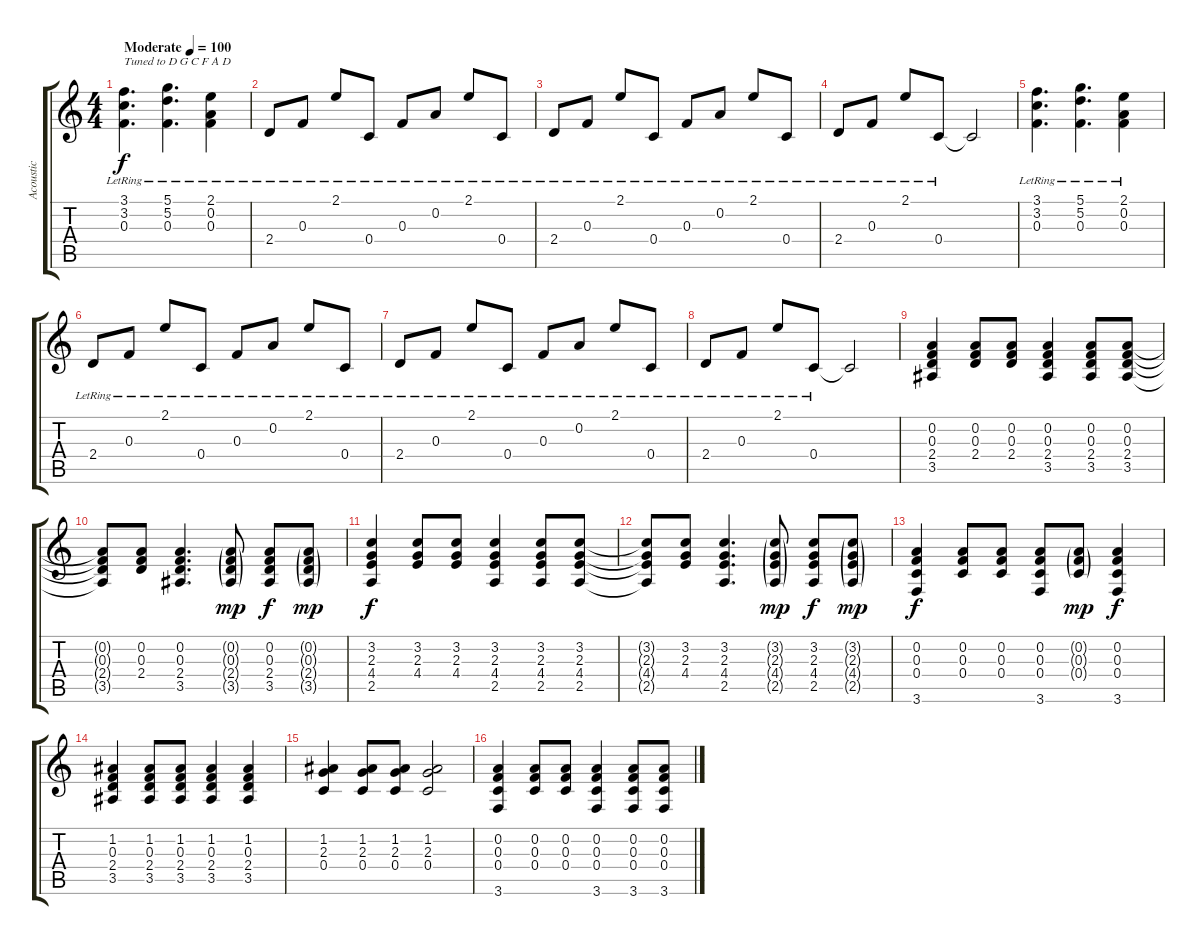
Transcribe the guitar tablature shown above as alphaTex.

\track ("Acoustic" "Acoustic") {instrument acousticguitarsteel}
\staff {score tabs}
\tuning (D4 A3 F3 C3 G2 D2) {hide}
\ts (4 4)
\tempo (100 "Moderate")
\clef g2
\ks c
(3.1{lr} 3.2{lr} 0.3).4{d txt "Tuned to D G C F A D" dy f instrument acousticguitarsteel} (5.1{lr} 5.2{lr} 0.3{lr}).4{d} (2.1{lr} 0.2{lr} 0.3{lr}).4 |
2.4{lr}.8 0.3{lr}.8 2.1{lr}.8 0.4{lr}.8 0.3{lr}.8 0.2{lr}.8 2.1{lr}.8 0.4{lr}.8 |
2.4{lr}.8 0.3{lr}.8 2.1{lr}.8 0.4{lr}.8 0.3{lr}.8 0.2{lr}.8 2.1{lr}.8 0.4{lr}.8 |
2.4{lr}.8 0.3{lr}.8 2.1{lr}.8 0.4{lr}.8 0.4{t}.2 |
(3.1{lr} 3.2{lr} 0.3{lr}).4{d} (5.1{lr} 5.2{lr} 0.3{lr}).4{d} (2.1{lr} 0.2{lr} 0.3{lr}).4 |
2.4{lr}.8 0.3{lr}.8 2.1{lr}.8 0.4{lr}.8 0.3{lr}.8 0.2{lr}.8 2.1{lr}.8 0.4{lr}.8 |
2.4{lr}.8 0.3{lr}.8 2.1{lr}.8 0.4{lr}.8 0.3{lr}.8 0.2{lr}.8 2.1{lr}.8 0.4{lr}.8 |
2.4{lr}.8 0.3{lr}.8 2.1{lr}.8 0.4{lr}.8 0.4{t}.2 |
(0.2 0.3 2.4 3.5).4 (0.2 0.3 2.4).8 (0.2 0.3 2.4).8 (0.2 0.3 2.4 3.5).4 (0.2 0.3 2.4 3.5).8 (0.2 0.3 2.4 3.5).8 |
(0.2{t} 0.3{t} 2.4{t} 3.5{t}).8 (0.2 0.3 2.4).8 (0.2 0.3 2.4 3.5).4{d} (0.2{g} 0.3{g} 2.4{g} 3.5{g}).8{dy mp} (0.2 0.3 2.4 3.5).8{dy f} (0.2{g} 0.3{g} 2.4{g} 3.5{g}).8{dy mp} |
(3.2 2.3 4.4 2.5).4{dy f} (3.2 2.3 4.4).8 (3.2 2.3 4.4).8 (3.2 2.3 4.4 2.5).4 (3.2 2.3 4.4 2.5).8 (3.2 2.3 4.4 2.5).8 |
(3.2{t} 2.3{t} 4.4{t} 2.5{t}).8 (3.2 2.3 4.4).8 (3.2 2.3 4.4 2.5).4{d} (3.2{g} 2.3{g} 4.4{g} 2.5{g}).8{dy mp} (3.2 2.3 4.4 2.5).8{dy f} (3.2{g} 2.3{g} 4.4{g} 2.5{g}).8{dy mp} |
(0.2 0.3 0.4 3.6).4{dy f} (0.2 0.3 0.4).8 (0.2 0.3 0.4).8 (0.2 0.3 0.4 3.6).8 (0.2{g} 0.3{g} 0.4{g}).8{dy mp} (0.2 0.3 0.4 3.6).4{dy f} |
(1.2 0.3 2.4 3.5).4 (1.2 0.3 2.4 3.5).8 (1.2 0.3 2.4 3.5).8 (1.2 0.3 2.4 3.5).4 (1.2 0.3 2.4 3.5).4 |
(1.2 2.3 0.4).4 (1.2 2.3 0.4).8 (1.2 2.3 0.4).8 (1.2 2.3 0.4).2 |
(0.2 0.3 0.4 3.6).4 (0.2 0.3 0.4).8 (0.2 0.3 0.4).8 (0.2 0.3 0.4 3.6).4 (0.2 0.3 0.4 3.6).8 (0.2 0.3 0.4 3.6).8
